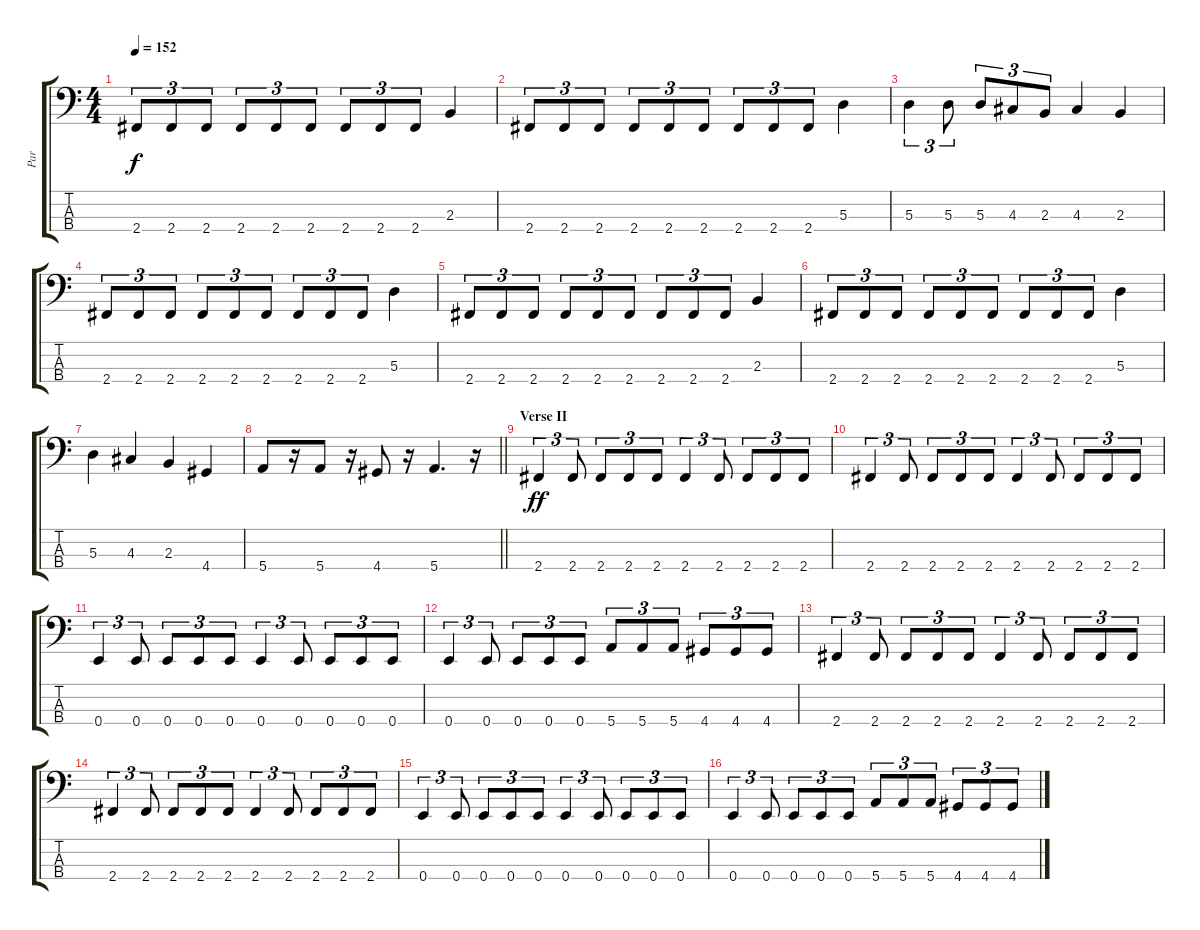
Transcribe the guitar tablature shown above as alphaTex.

\track ("Par" "Par") {instrument electricbassfinger}
\staff {score tabs}
\tuning (G2 D2 A1 E1) {hide}
\ts (4 4)
\tempo 152
\clef f4
\ks c
2.4.8{tu (3 2) dy f} 2.4.8{tu (3 2)} 2.4.8{tu (3 2)} 2.4.8{tu (3 2)} 2.4.8{tu (3 2)} 2.4.8{tu (3 2)} 2.4.8{tu (3 2)} 2.4.8{tu (3 2)} 2.4.8{tu (3 2)} 2.3.4 |
2.4.8{tu (3 2)} 2.4.8{tu (3 2)} 2.4.8{tu (3 2)} 2.4.8{tu (3 2)} 2.4.8{tu (3 2)} 2.4.8{tu (3 2)} 2.4.8{tu (3 2)} 2.4.8{tu (3 2)} 2.4.8{tu (3 2)} 5.3.4 |
5.3.4{tu (3 2)} 5.3.8{tu (3 2)} 5.3.8{tu (3 2)} 4.3.8{tu (3 2)} 2.3.8{tu (3 2)} 4.3.4 2.3.4 |
2.4.8{tu (3 2)} 2.4.8{tu (3 2)} 2.4.8{tu (3 2)} 2.4.8{tu (3 2)} 2.4.8{tu (3 2)} 2.4.8{tu (3 2)} 2.4.8{tu (3 2)} 2.4.8{tu (3 2)} 2.4.8{tu (3 2)} 5.3.4 |
2.4.8{tu (3 2)} 2.4.8{tu (3 2)} 2.4.8{tu (3 2)} 2.4.8{tu (3 2)} 2.4.8{tu (3 2)} 2.4.8{tu (3 2)} 2.4.8{tu (3 2)} 2.4.8{tu (3 2)} 2.4.8{tu (3 2)} 2.3.4 |
2.4.8{tu (3 2)} 2.4.8{tu (3 2)} 2.4.8{tu (3 2)} 2.4.8{tu (3 2)} 2.4.8{tu (3 2)} 2.4.8{tu (3 2)} 2.4.8{tu (3 2)} 2.4.8{tu (3 2)} 2.4.8{tu (3 2)} 5.3.4 |
5.3.4 4.3.4 2.3.4 4.4.4 |
\barLineRight lightlight
5.4.8 r.16 5.4.8 r.16 4.4.8 r.16 5.4.4{d} r.16 |
\section ("" "Verse II")
2.4.4{tu (3 2) dy ff} 2.4.8{tu (3 2)} 2.4.8{tu (3 2)} 2.4.8{tu (3 2)} 2.4.8{tu (3 2)} 2.4.4{tu (3 2)} 2.4.8{tu (3 2)} 2.4.8{tu (3 2)} 2.4.8{tu (3 2)} 2.4.8{tu (3 2)} |
2.4.4{tu (3 2)} 2.4.8{tu (3 2)} 2.4.8{tu (3 2)} 2.4.8{tu (3 2)} 2.4.8{tu (3 2)} 2.4.4{tu (3 2)} 2.4.8{tu (3 2)} 2.4.8{tu (3 2)} 2.4.8{tu (3 2)} 2.4.8{tu (3 2)} |
0.4.4{tu (3 2)} 0.4.8{tu (3 2)} 0.4.8{tu (3 2)} 0.4.8{tu (3 2)} 0.4.8{tu (3 2)} 0.4.4{tu (3 2)} 0.4.8{tu (3 2)} 0.4.8{tu (3 2)} 0.4.8{tu (3 2)} 0.4.8{tu (3 2)} |
0.4.4{tu (3 2)} 0.4.8{tu (3 2)} 0.4.8{tu (3 2)} 0.4.8{tu (3 2)} 0.4.8{tu (3 2)} 5.4.8{tu (3 2)} 5.4.8{tu (3 2)} 5.4.8{tu (3 2)} 4.4.8{tu (3 2)} 4.4.8{tu (3 2)} 4.4.8{tu (3 2)} |
2.4.4{tu (3 2)} 2.4.8{tu (3 2)} 2.4.8{tu (3 2)} 2.4.8{tu (3 2)} 2.4.8{tu (3 2)} 2.4.4{tu (3 2)} 2.4.8{tu (3 2)} 2.4.8{tu (3 2)} 2.4.8{tu (3 2)} 2.4.8{tu (3 2)} |
2.4.4{tu (3 2)} 2.4.8{tu (3 2)} 2.4.8{tu (3 2)} 2.4.8{tu (3 2)} 2.4.8{tu (3 2)} 2.4.4{tu (3 2)} 2.4.8{tu (3 2)} 2.4.8{tu (3 2)} 2.4.8{tu (3 2)} 2.4.8{tu (3 2)} |
0.4.4{tu (3 2)} 0.4.8{tu (3 2)} 0.4.8{tu (3 2)} 0.4.8{tu (3 2)} 0.4.8{tu (3 2)} 0.4.4{tu (3 2)} 0.4.8{tu (3 2)} 0.4.8{tu (3 2)} 0.4.8{tu (3 2)} 0.4.8{tu (3 2)} |
0.4.4{tu (3 2)} 0.4.8{tu (3 2)} 0.4.8{tu (3 2)} 0.4.8{tu (3 2)} 0.4.8{tu (3 2)} 5.4.8{tu (3 2)} 5.4.8{tu (3 2)} 5.4.8{tu (3 2)} 4.4.8{tu (3 2)} 4.4.8{tu (3 2)} 4.4.8{tu (3 2)}
